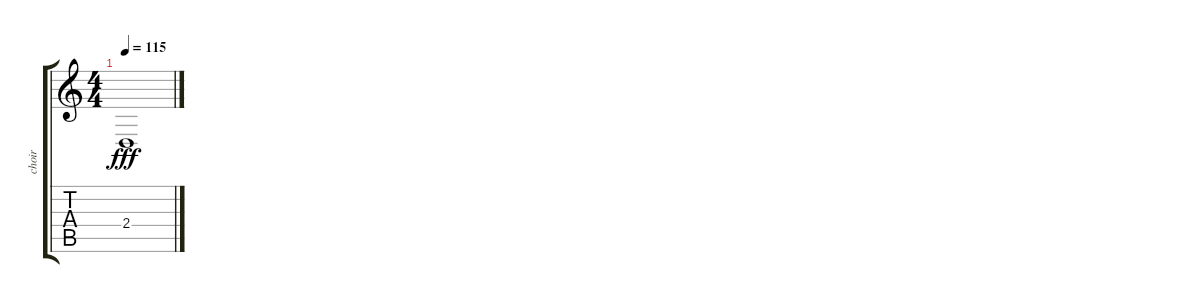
\track ("choir" "choir") {instrument choiraahs}
\staff {score tabs}
\tuning (D4 A3 F3 C3 G2 D2) {hide}
\ts (4 4)
\tempo 115
\clef g2
\ks c
2.4.1{dy fff}
